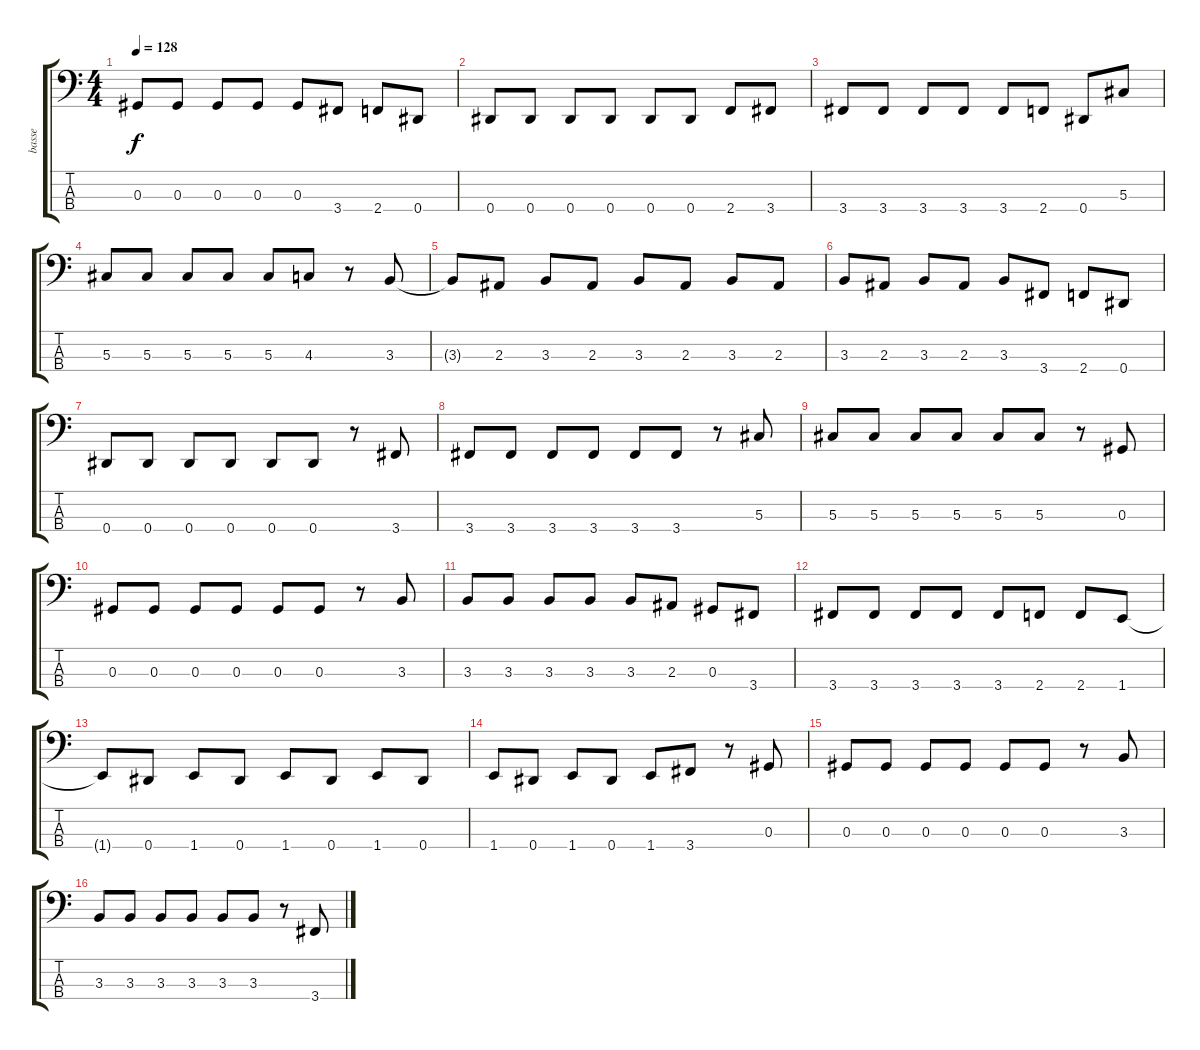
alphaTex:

\track ("basse" "basse") {instrument electricbasspick}
\staff {score tabs}
\tuning (Gb2 Db2 Ab1 Eb1) {hide}
\ts (4 4)
\tempo 128
\clef f4
\ks c
0.3.8{dy f} 0.3.8 0.3.8 0.3.8 0.3.8 3.4.8 2.4.8 0.4.8 |
0.4.8 0.4.8 0.4.8 0.4.8 0.4.8 0.4.8 2.4.8 3.4.8 |
3.4.8 3.4.8 3.4.8 3.4.8 3.4.8 2.4.8 0.4.8 5.3.8 |
5.3.8 5.3.8 5.3.8 5.3.8 5.3.8 4.3.8 r.8 3.3.8 |
3.3{t}.8 2.3.8 3.3.8 2.3.8 3.3.8 2.3.8 3.3.8 2.3.8 |
3.3.8 2.3.8 3.3.8 2.3.8 3.3.8 3.4.8 2.4.8 0.4.8 |
0.4.8 0.4.8 0.4.8 0.4.8 0.4.8 0.4.8 r.8 3.4.8 |
3.4.8 3.4.8 3.4.8 3.4.8 3.4.8 3.4.8 r.8 5.3.8 |
5.3.8 5.3.8 5.3.8 5.3.8 5.3.8 5.3.8 r.8 0.3.8 |
0.3.8 0.3.8 0.3.8 0.3.8 0.3.8 0.3.8 r.8 3.3.8 |
3.3.8 3.3.8 3.3.8 3.3.8 3.3.8 2.3.8 0.3.8 3.4.8 |
3.4.8 3.4.8 3.4.8 3.4.8 3.4.8 2.4.8 2.4.8 1.4.8 |
1.4{t}.8 0.4.8 1.4.8 0.4.8 1.4.8 0.4.8 1.4.8 0.4.8 |
1.4.8 0.4.8 1.4.8 0.4.8 1.4.8 3.4.8 r.8 0.3.8 |
0.3.8 0.3.8 0.3.8 0.3.8 0.3.8 0.3.8 r.8 3.3.8 |
3.3.8 3.3.8 3.3.8 3.3.8 3.3.8 3.3.8 r.8 3.4.8
